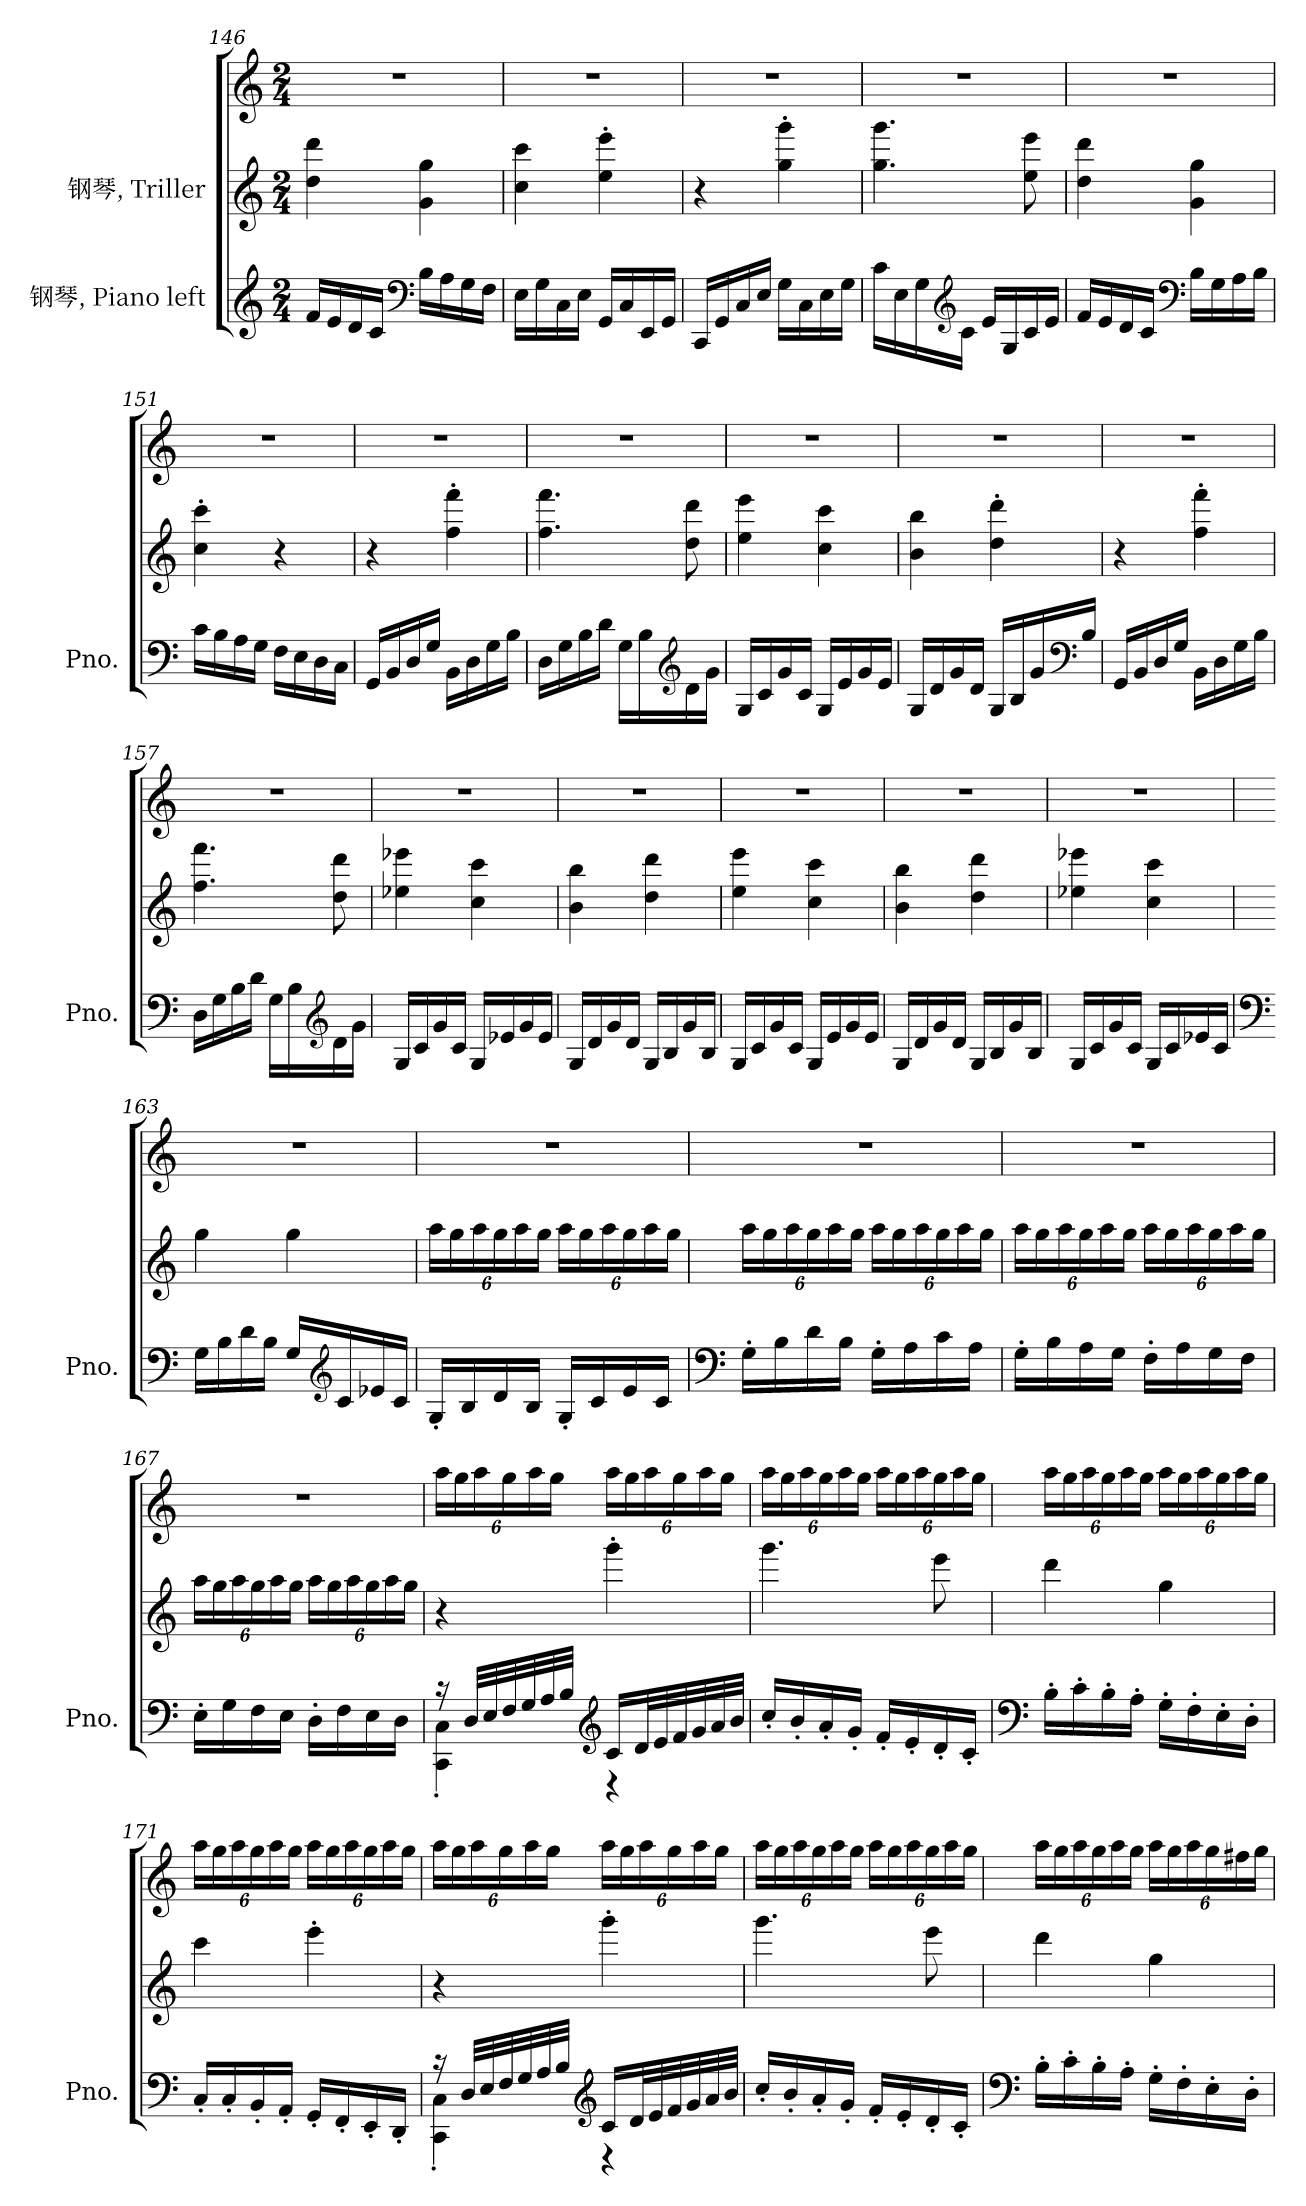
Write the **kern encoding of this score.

**kern	**kern	**kern
*part2	*part1	*part1
*staff3	*staff2	*staff1
*I"钢琴, Piano left	*I"钢琴, Triller	*
*I'Pno.	*	*
!!LO:LB:g=z
*clefG2	*clefG2	*clefG2
*k[]	*k[]	*k[]
*M2/4	*M2/4	*M2/4
*MM110	*MM110	*MM110
=146	=146	=146
16f/LL	4dd\ 4ddd\	2r
16e/	.	.
16d/	.	.
16c/JJ	.	.
*clefF4	*	*
16B\LL	4g\ 4gg\	.
16A\	.	.
16G\	.	.
16F\JJ	.	.
=147	=147	=147
*	*	*MM103
16E\LL	4cc\ 4ccc\	2r
16G\	.	.
16C\	.	.
16E\JJ	.	.
16GG/LL	4ee\' 4eee\'	.
16C/	.	.
16EE/	.	.
16GG/JJ	.	.
=148	=148	=148
*	*	*MM95
16CC/LL	4r	2r
16GG/	.	.
16C/	.	.
16E/JJ	.	.
16G\LL	4gg\' 4ggg\'	.
16C\	.	.
16E\	.	.
16G\JJ	.	.
=149	=149	=149
*	*	*MM107
16c\LL	4.gg\ 4.ggg\	2r
16E\	.	.
16G\	.	.
*clefG2	*	*
16c\JJ	.	.
16e/LL	.	.
16G/	.	.
16c/	8ee\ 8eee\	.
16e/JJ	.	.
!!LO:PB:g=z
=150	=150	=150
*	*	*MM110
16f/LL	4dd\ 4ddd\	2r
16e/	.	.
16d/	.	.
16c/JJ	.	.
*clefF4	*	*
16B\LL	4g\ 4gg\	.
16G\	.	.
16A\	.	.
16B\JJ	.	.
=151	=151	=151
*	*	*MM103
16c\LL	4cc\' 4ccc\'	2r
16B\	.	.
16A\	.	.
16G\JJ	.	.
16F\LL	4r	.
16E\	.	.
16D\	.	.
16C\JJ	.	.
=152	=152	=152
*	*	*MM95
16GG/LL	4r	2r
16BB/	.	.
16D/	.	.
16G/JJ	.	.
16BB\LL	4ff\' 4fff\'	.
16D\	.	.
16G\	.	.
16B\JJ	.	.
=153	=153	=153
*	*	*MM107
16D\LL	4.ff\ 4.fff\	2r
16G\	.	.
16B\	.	.
16d\JJ	.	.
16G\LL	.	.
16B\	.	.
*clefG2	*	*
16d\	8dd\ 8ddd\	.
16g\JJ	.	.
!!LO:LB:g=z
=154	=154	=154
*	*	*MM110
16G/LL	4ee\ 4eee\	2r
16c/	.	.
16g/	.	.
16c/JJ	.	.
16G/LL	4cc\ 4ccc\	.
16e/	.	.
16g/	.	.
16e/JJ	.	.
=155	=155	=155
*	*	*MM103
16G/LL	4b\ 4bb\	2r
16d/	.	.
16g/	.	.
16d/JJ	.	.
16G/LL	4dd\' 4ddd\'	.
16B/	.	.
16g/	.	.
*clefF4	*	*
16B/JJ	.	.
=156	=156	=156
*	*	*MM95
16GG/LL	4r	2r
16BB/	.	.
16D/	.	.
16G/JJ	.	.
16BB\LL	4ff\' 4fff\'	.
16D\	.	.
16G\	.	.
16B\JJ	.	.
=157	=157	=157
*	*	*MM107
16D\LL	4.ff\ 4.fff\	2r
16G\	.	.
16B\	.	.
16d\JJ	.	.
16G\LL	.	.
16B\	.	.
*clefG2	*	*
16d\	8dd\ 8ddd\	.
16g\JJ	.	.
!!LO:LB:g=z
=158	=158	=158
*	*	*MM110
16G/LL	4ee-X\ 4eee-X\	2r
16c/	.	.
16g/	.	.
16c/JJ	.	.
16G/LL	4cc\ 4ccc\	.
16e-X/	.	.
16g/	.	.
16e-/JJ	.	.
=159	=159	=159
*	*	*MM103
16G/LL	4b\ 4bb\	2r
16d/	.	.
16g/	.	.
16d/JJ	.	.
16G/LL	4dd\ 4ddd\	.
16B/	.	.
16g/	.	.
16B/JJ	.	.
=160	=160	=160
*	*	*MM110
16G/LL	4ee\ 4eee\	2r
16c/	.	.
16g/	.	.
16c/JJ	.	.
16G/LL	4cc\ 4ccc\	.
16e/	.	.
16g/	.	.
16e/JJ	.	.
=161	=161	=161
*	*	*MM103
16G/LL	4b\ 4bb\	2r
16d/	.	.
16g/	.	.
16d/JJ	.	.
16G/LL	4dd\ 4ddd\	.
16B/	.	.
16g/	.	.
16B/JJ	.	.
!!LO:LB:g=z
=162	=162	=162
*	*	*MM110
16G/LL	4ee-X\ 4eee-X\	2r
16c/	.	.
16g/	.	.
16c/JJ	.	.
16G/LL	4cc\ 4ccc\	.
16c/	.	.
16e-X/	.	.
16c/JJ	.	.
=163	=163	=163
*clefF4	*	*
*	*	*MM103
16G\LL	4gg\	2r
16B\	.	.
16d\	.	.
16B\JJ	.	.
16G/LL	4gg\	.
*clefG2	*	*
16c/	.	.
16e-X/	.	.
16c/JJ	.	.
=164	=164	=164
*	*Xbrackettup	*
*	*	*MM103
16G'/LL	24aa\LL	2r
.	24gg\	.
16B/	.	.
.	24aa\	.
16d/	24gg\	.
.	24aa\	.
16B/JJ	.	.
.	24gg\JJ	.
16G'/LL	24aa\LL	.
.	24gg\	.
16c/	.	.
.	24aa\	.
16e/	24gg\	.
.	24aa\	.
16c/JJ	.	.
.	24gg\JJ	.
!!LO:PB:g=z
=165	=165	=165
*clefF4	*	*
16G'\LL	24aa\LL	2r
.	24gg\	.
16B\	.	.
.	24aa\	.
16d\	24gg\	.
.	24aa\	.
16B\JJ	.	.
.	24gg\JJ	.
16G'\LL	24aa\LL	.
.	24gg\	.
16A\	.	.
.	24aa\	.
16c\	24gg\	.
.	24aa\	.
16A\JJ	.	.
.	24gg\JJ	.
=166	=166	=166
16G'\LL	24aa\LL	2r
.	24gg\	.
16B\	.	.
.	24aa\	.
16A\	24gg\	.
.	24aa\	.
16G\JJ	.	.
.	24gg\JJ	.
16F'\LL	24aa\LL	.
.	24gg\	.
16A\	.	.
.	24aa\	.
16G\	24gg\	.
.	24aa\	.
16F\JJ	.	.
.	24gg\JJ	.
=167	=167	=167
16E'\LL	24aa\LL	2r
.	24gg\	.
16G\	.	.
.	24aa\	.
16F\	24gg\	.
.	24aa\	.
16E\JJ	.	.
.	24gg\JJ	.
16D'\LL	24aa\LL	.
.	24gg\	.
16F\	.	.
.	24aa\	.
16E\	24gg\	.
.	24aa\	.
16D\JJ	.	.
.	24gg\JJ	.
!!LO:LB:g=z
=168	=168	=168
*^	*	*
*	*	*	*Xbrackettup
16r	4CC\' 4C\'	4r	24aa\LL
.	.	.	24gg\
32D/LLL	.	.	.
.	.	.	24aa\
32E/	.	.	.
*	*	*	*MM107
32F/	.	.	24gg\
32G/	.	.	.
*	*	*	*MM108
.	.	.	24aa\
32A/	.	.	.
.	.	.	24gg\JJ
32B/JJJ	.	.	.
*clefG2	*	*	*
*	*	*	*MM108
16c/LL	4r	4ggg'\	24aa\LL
.	.	.	24gg\
32d/L	.	.	.
.	.	.	24aa\
32e/	.	.	.
*	*	*	*MM113
32f/	.	.	24gg\
32g/	.	.	.
*	*	*	*MM111
.	.	.	24aa\
32a/	.	.	.
.	.	.	24gg\JJ
32b/JJJ	.	.	.
*v	*v	*	*
=169	=169	=169
16cc'/LL	4.ggg\	24aa\LL
*	*	*MM111
.	.	24gg\
16b'/	.	.
*	*	*MM108
.	.	24aa\
16a'/	.	24gg\
.	.	24aa\
16g'/JJ	.	.
.	.	24gg\JJ
*	*	*MM108
16f'/LL	.	24aa\LL
.	.	24gg\
16e'/	.	.
*	*	*MM106
.	.	24aa\
*	*	*MM109
16d'/	8eee\	24gg\
.	.	24aa\
16c'/JJ	.	.
.	.	24gg\JJ
=170	=170	=170
*clefF4	*	*
*	*	*MM110
16B'\LL	4ddd\	24aa\LL
.	.	24gg\
16c'\	.	.
*	*	*MM111
.	.	24aa\
*	*	*MM112
16B'\	.	24gg\
*	*	*MM112
.	.	24aa\
16A'\JJ	.	.
*	*	*MM111
.	.	24gg\JJ
16G'\LL	4gg\	24aa\LL
*	*	*MM110
.	.	24gg\
16F'\	.	.
*	*	*MM107
.	.	24aa\
*	*	*MM110
16E'\	.	24gg\
*	*	*MM107
.	.	24aa\
16D'\JJ	.	.
.	.	24gg\JJ
!!LO:LB:g=z
=171	=171	=171
*	*	*MM110
16C'/LL	4ccc\	24aa\LL
*	*	*MM109
.	.	24gg\
16C'/	.	.
*	*	*MM106
.	.	24aa\
16BB'/	.	24gg\
*	*	*MM105
.	.	24aa\
16AA'/JJ	.	.
.	.	24gg\JJ
*	*	*MM106
16GG'/LL	4eee'\	24aa\LL
*	*	*MM102
.	.	24gg\
16FF'/	.	.
*	*	*MM104
.	.	24aa\
16EE'/	.	24gg\
.	.	24aa\
16DD'/JJ	.	.
.	.	24gg\JJ
=172	=172	=172
*	*	*MM97
*^	*	*
16r	4CC\' 4C\'	4r	24aa\LL
*	*	*	*MM100
.	.	.	24gg\
32D/LLL	.	.	.
*	*	*	*MM95
.	.	.	24aa\
32E/	.	.	.
*	*	*	*MM96
32F/	.	.	24gg\
32G/	.	.	.
.	.	.	24aa\
32A/	.	.	.
.	.	.	24gg\JJ
32B/JJJ	.	.	.
*clefG2	*	*	*
*	*	*	*MM102
16c/LL	4r	4ggg'\	24aa\LL
*	*	*	*MM103
.	.	.	24gg\
32d/L	.	.	.
*	*	*	*MM100
.	.	.	24aa\
32e/	.	.	.
32f/	.	.	24gg\
32g/	.	.	.
*	*	*	*MM101
.	.	.	24aa\
32a/	.	.	.
*	*	*	*MM104
.	.	.	24gg\JJ
32b/JJJ	.	.	.
*v	*v	*	*
=173	=173	=173
*	*	*MM108
16cc'/LL	4.ggg\	24aa\LL
.	.	24gg\
16b'/	.	.
*	*	*MM106
.	.	24aa\
*	*	*MM108
16a'/	.	24gg\
*	*	*MM108
.	.	24aa\
16g'/JJ	.	.
*	*	*MM107
.	.	24gg\JJ
16f'/LL	.	24aa\LL
*	*	*MM105
.	.	24gg\
16e'/	.	.
.	.	24aa\
16d'/	8eee\	24gg\
*	*	*MM107
.	.	24aa\
16c'/JJ	.	.
.	.	24gg\JJ
!!LO:LB:g=z
=174	=174	=174
*clefF4	*	*
*	*	*MM111
16B'\LL	4ddd\	24aa\LL
.	.	24gg\
16c'\	.	.
.	.	24aa\
16B'\	.	24gg\
.	.	24aa\
16A'\JJ	.	.
.	.	24gg\JJ
16G'\LL	4gg\	24aa\LL
.	.	24gg\
16F'\	.	.
*	*	*MM108
.	.	24aa\
*	*	*MM109
16E'\	.	24gg\
*	*	*MM108
.	.	24ff#X\
16D'\JJ	.	.
*	*	*MM109
.	.	24gg\JJ
=	=	=
*-	*-	*-
